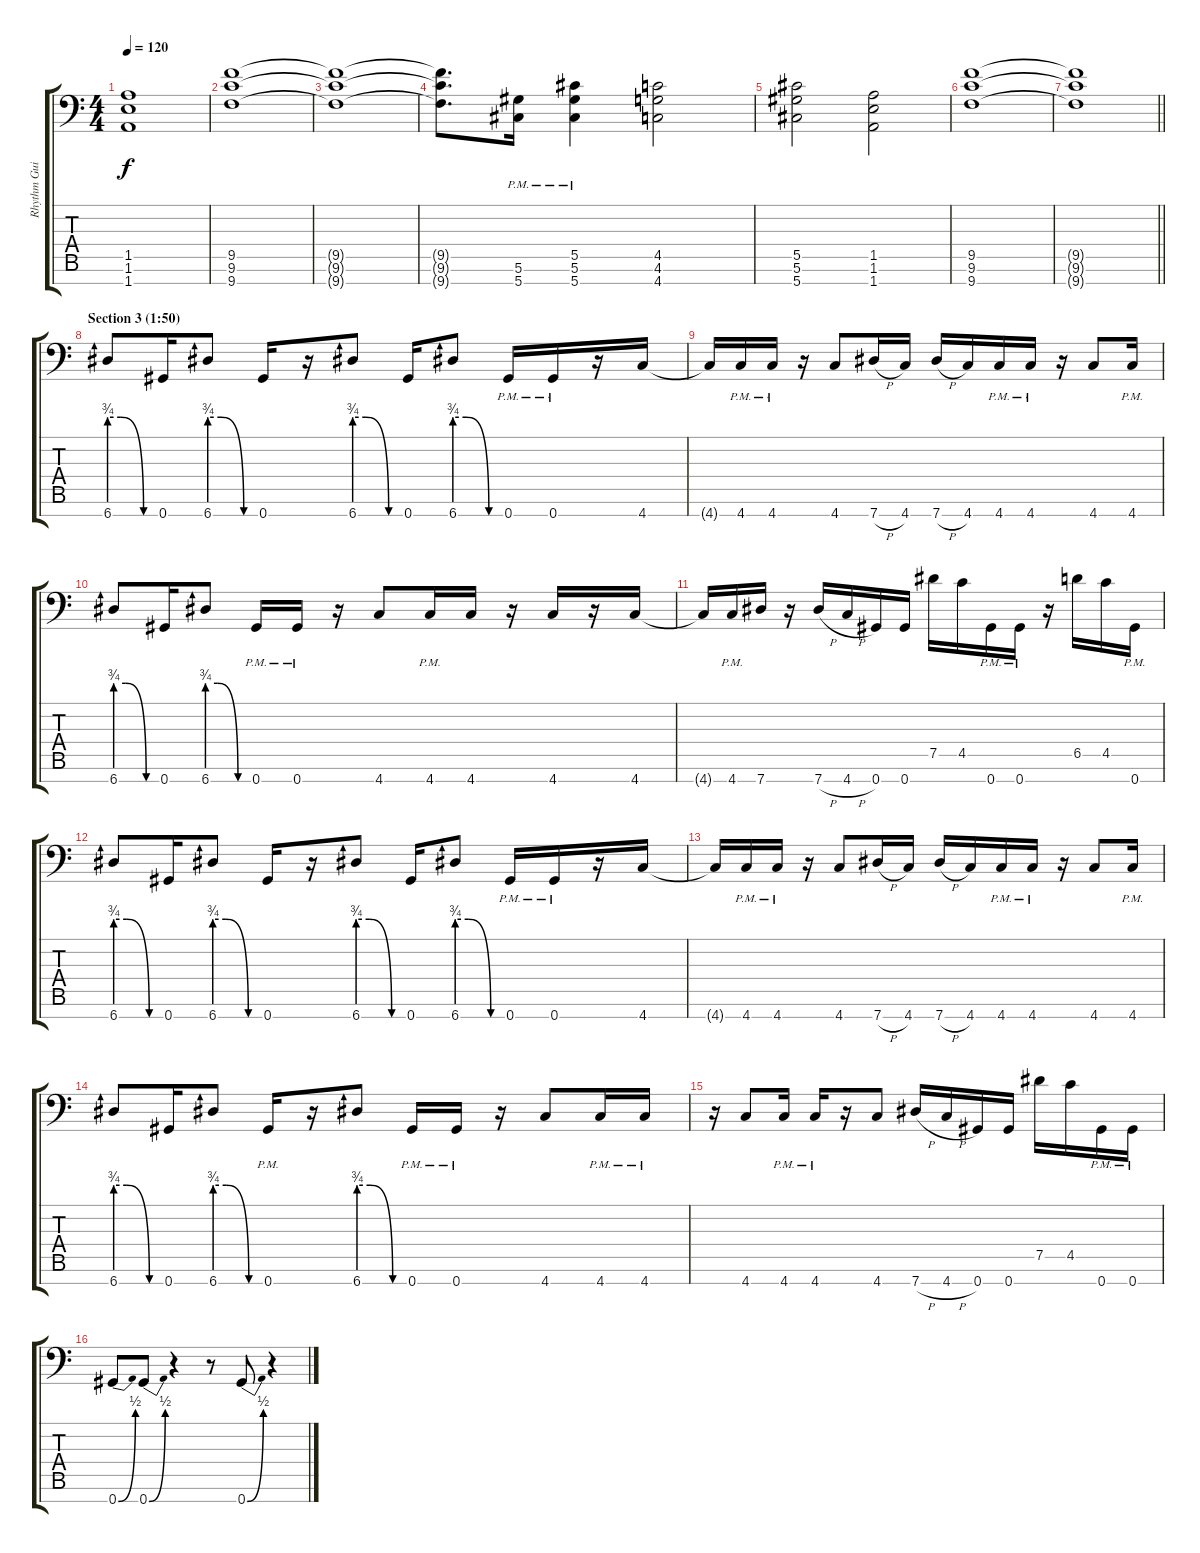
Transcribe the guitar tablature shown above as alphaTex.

\track ("Rhythm Guitar" "Rhythm Gui") {instrument overdrivenguitar}
\staff {score tabs}
\tuning (Eb4 Bb3 Gb3 Db3 Ab2 Eb2 Ab1) {hide}
\ts (4 4)
\tempo 120
\clef f4
\ks c
(1.5 1.6 1.7).1{dy f} |
(9.5 9.6 9.7).1 |
(9.5{t} 9.6{t} 9.7{t}).1 |
(9.5{t} 9.6{t} 9.7{t}).8{d} (5.6{pm} 5.7{pm}).16 (5.5{pm} 5.6{pm} 5.7{pm}).4 (4.5 4.6 4.7).2 |
(5.5 5.6 5.7).2 (1.5 1.6 1.7).2 |
(9.5 9.6 9.7).1 |
\barLineRight lightlight
(9.5{t} 9.6{t} 9.7{t}).1 |
\section ("" "Section 3 (1:50)")
6.7{be (custom 0 3 15 3 45 0 60 0)}.8 0.7.16 6.7{be (custom 0 3 15 3 45 0 60 0)}.8 0.7.16 r.16 6.7{be (custom 0 3 15 3 45 0 60 0)}.8 0.7.16 6.7{be (custom 0 3 15 3 45 0 60 0)}.8 0.7{pm}.16 0.7{pm}.16 r.16 4.7.16 |
4.7{t}.16 4.7{pm}.16 4.7{pm}.16 r.16 4.7.8 7.7{h}.16 4.7.16 7.7{h}.16 4.7.16 4.7{pm}.16 4.7{pm}.16 r.16 4.7.8 4.7{pm}.16 |
6.7{be (custom 0 3 15 3 45 0 60 0)}.8 0.7.16 6.7{be (custom 0 3 15 3 45 0 60 0)}.8 0.7{pm}.16 0.7{pm}.16 r.16 4.7.8 4.7{pm}.16 4.7.16 r.16 4.7.16 r.16 4.7.16 |
4.7{t}.16 4.7{pm}.16 7.7.16 r.16 7.7{h}.16 4.7{h}.16 0.7.16 0.7.16 7.5.16 4.5.16 0.7{pm}.16 0.7{pm}.16 r.16 6.5.16 4.5.16 0.7{pm}.16 |
6.7{be (custom 0 3 15 3 45 0 60 0)}.8 0.7.16 6.7{be (custom 0 3 15 3 45 0 60 0)}.8 0.7.16 r.16 6.7{be (custom 0 3 15 3 45 0 60 0)}.8 0.7.16 6.7{be (custom 0 3 15 3 45 0 60 0)}.8 0.7{pm}.16 0.7{pm}.16 r.16 4.7.16 |
4.7{t}.16 4.7{pm}.16 4.7{pm}.16 r.16 4.7.8 7.7{h}.16 4.7.16 7.7{h}.16 4.7.16 4.7{pm}.16 4.7{pm}.16 r.16 4.7.8 4.7{pm}.16 |
6.7{be (custom 0 3 15 3 45 0 60 0)}.8 0.7.16 6.7{be (custom 0 3 15 3 45 0 60 0)}.8 0.7{pm}.16 r.16 6.7{be (custom 0 3 15 3 45 0 60 0)}.8 0.7{pm}.16 0.7{pm}.16 r.16 4.7.8 4.7{pm}.16 4.7{pm}.16 |
r.16 4.7.8 4.7{pm}.16 4.7{pm}.16 r.16 4.7.8 7.7{h}.16 4.7{h}.16 0.7.16 0.7.16 7.5.16 4.5.16 0.7{pm}.16 0.7{pm}.16 |
0.7{be (bend 0 0 60 2)}.8 0.7{be (bend 0 0 60 2)}.8 r.4 r.8 0.7{be (bend 0 0 60 2)}.8 r.4
